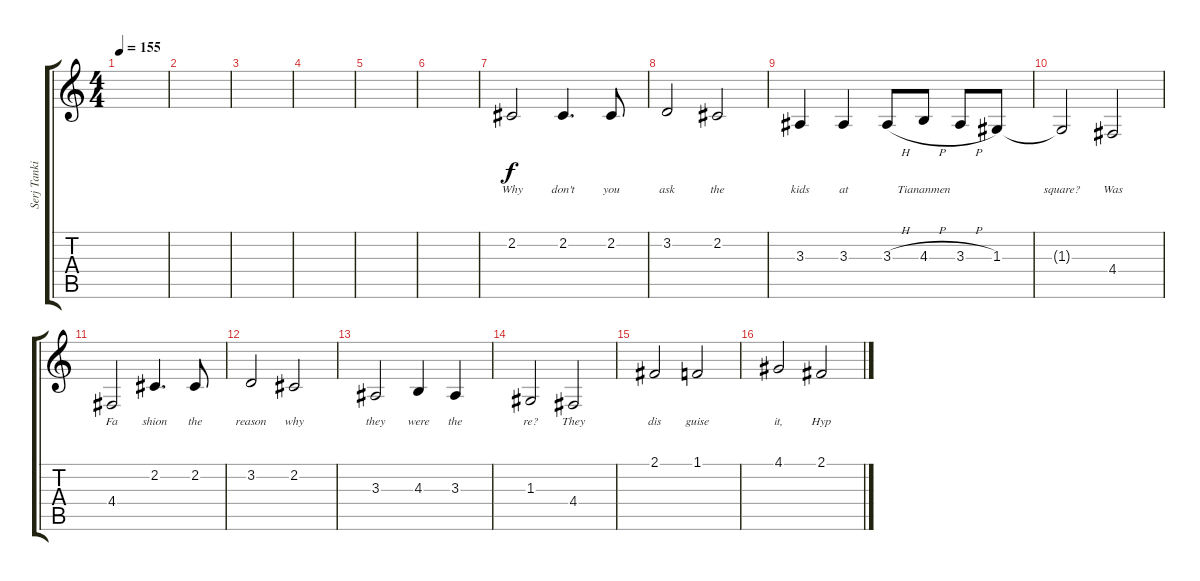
\track ("Serj Tankian and Daron Malkian Vocals" "Serj Tanki") {instrument lead6voice}
\staff {score tabs}
\tuning (E4 B3 G3 D3 A2 D2) {hide}
\ts (4 4)
\tempo 155
\clef g2
\ks c
|
|
|
|
|
|
2.2.2{lyrics (0 "Why") lyrics (1 "") lyrics (2 "") lyrics (3 "") lyrics (4 "")} 2.2.4{d lyrics (0 "don't") lyrics (1 "") lyrics (2 "") lyrics (3 "") lyrics (4 "")} 2.2.8{lyrics (0 "you") lyrics (1 "") lyrics (2 "") lyrics (3 "") lyrics (4 "")} |
3.2.2{lyrics (0 "ask") lyrics (1 "") lyrics (2 "") lyrics (3 "") lyrics (4 "")} 2.2.2{lyrics (0 "the") lyrics (1 "") lyrics (2 "") lyrics (3 "") lyrics (4 "")} |
3.3.4{lyrics (0 "kids") lyrics (1 "") lyrics (2 "") lyrics (3 "") lyrics (4 "")} 3.3.4{lyrics (0 "at") lyrics (1 "") lyrics (2 "") lyrics (3 "") lyrics (4 "")} 3.3{h}.8{lyrics (0 "") lyrics (1 "") lyrics (2 "") lyrics (3 "") lyrics (4 "")} 4.3{h}.8{lyrics (0 "Tiananmen") lyrics (1 "") lyrics (2 "") lyrics (3 "") lyrics (4 "")} 3.3{h}.8{lyrics (0 "") lyrics (1 "") lyrics (2 "") lyrics (3 "") lyrics (4 "")} 1.3.8{lyrics (0 "") lyrics (1 "") lyrics (2 "") lyrics (3 "") lyrics (4 "")} |
1.3{t}.2{lyrics (0 "square?") lyrics (1 "") lyrics (2 "") lyrics (3 "") lyrics (4 "")} 4.4.2{lyrics (0 "Was") lyrics (1 "") lyrics (2 "") lyrics (3 "") lyrics (4 "")} |
4.4.2{lyrics (0 "Fa") lyrics (1 "") lyrics (2 "") lyrics (3 "") lyrics (4 "")} 2.2.4{d lyrics (0 "shion") lyrics (1 "") lyrics (2 "") lyrics (3 "") lyrics (4 "")} 2.2.8{lyrics (0 "the") lyrics (1 "") lyrics (2 "") lyrics (3 "") lyrics (4 "")} |
3.2.2{lyrics (0 "reason") lyrics (1 "") lyrics (2 "") lyrics (3 "") lyrics (4 "")} 2.2.2{lyrics (0 "why") lyrics (1 "") lyrics (2 "") lyrics (3 "") lyrics (4 "")} |
3.3.2{lyrics (0 "they") lyrics (1 "") lyrics (2 "") lyrics (3 "") lyrics (4 "")} 4.3.4{lyrics (0 "were") lyrics (1 "") lyrics (2 "") lyrics (3 "") lyrics (4 "")} 3.3.4{lyrics (0 "the") lyrics (1 "") lyrics (2 "") lyrics (3 "") lyrics (4 "")} |
1.3.2{lyrics (0 "re?") lyrics (1 "") lyrics (2 "") lyrics (3 "") lyrics (4 "")} 4.4.2{lyrics (0 "They") lyrics (1 "") lyrics (2 "") lyrics (3 "") lyrics (4 "")} |
2.1.2{lyrics (0 "dis") lyrics (1 "") lyrics (2 "") lyrics (3 "") lyrics (4 "")} 1.1.2{lyrics (0 "guise") lyrics (1 "") lyrics (2 "") lyrics (3 "") lyrics (4 "")} |
4.1.2{lyrics (0 "it,") lyrics (1 "") lyrics (2 "") lyrics (3 "") lyrics (4 "")} 2.1.2{lyrics (0 "Hyp") lyrics (1 "") lyrics (2 "") lyrics (3 "") lyrics (4 "")}
